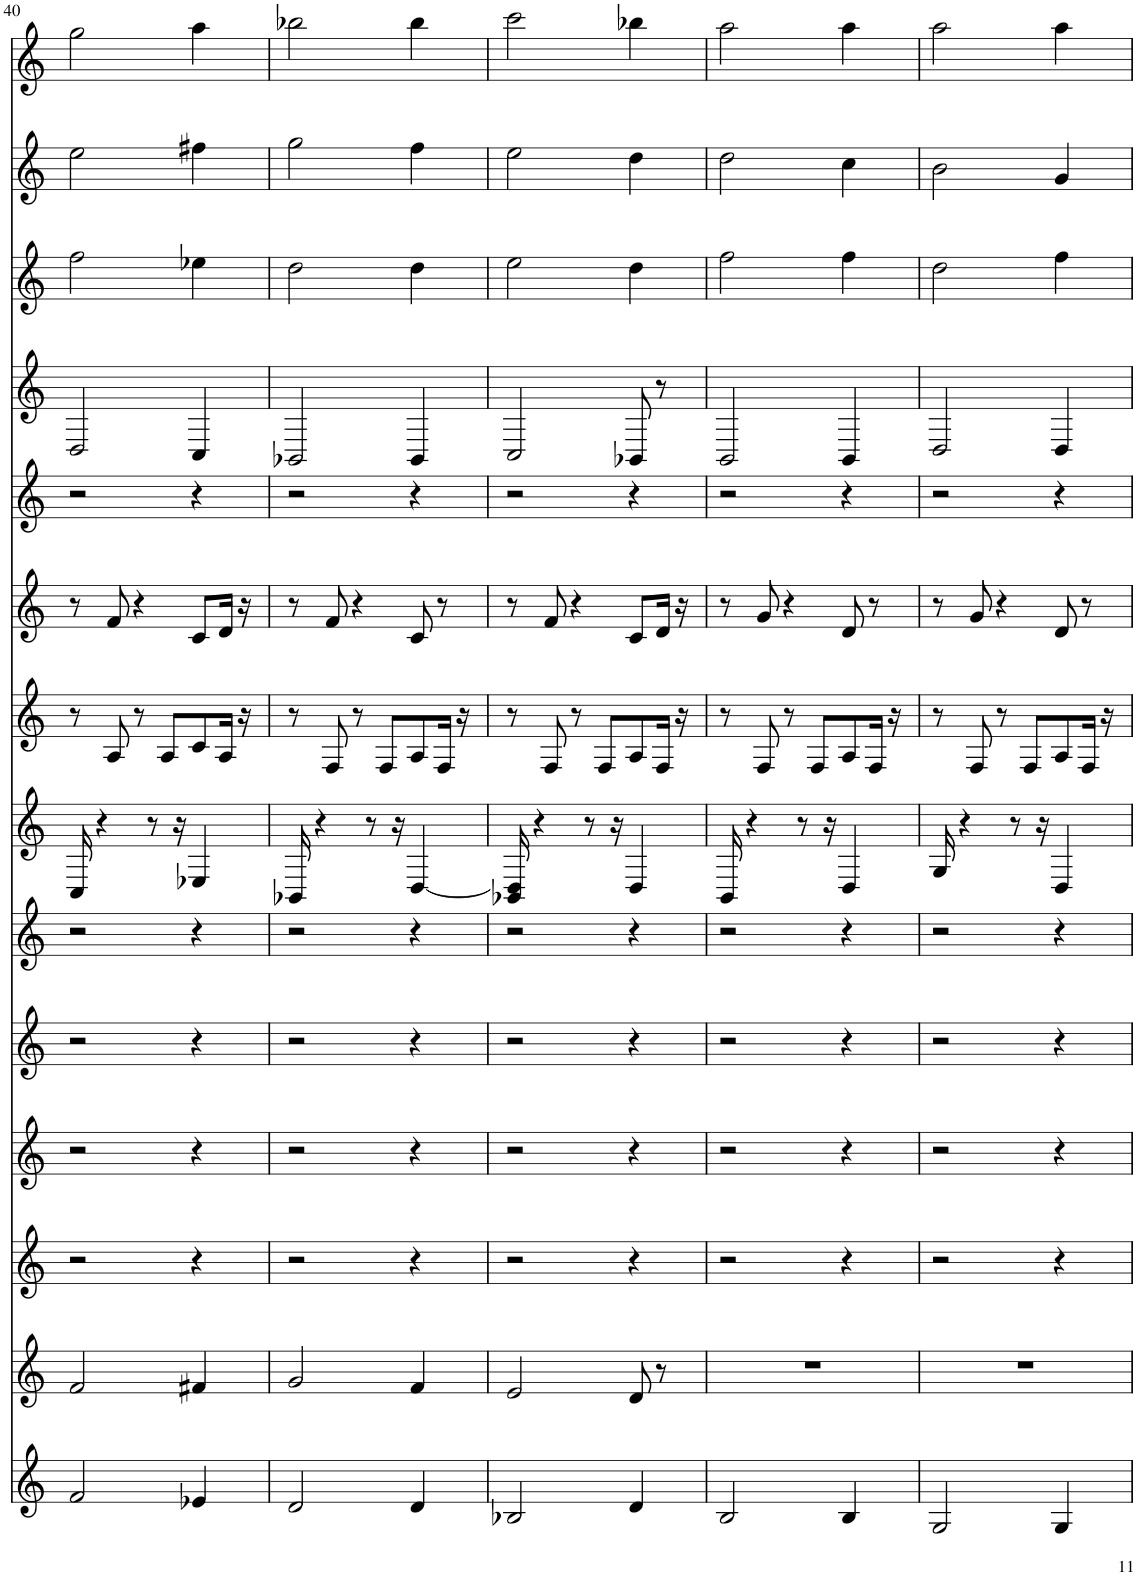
**kern	**kern	**kern	**kern	**kern	**kern	**kern	**kern	**kern	**kern	**kern	**kern	**kern	**kern
*part14	*part13	*part12	*part11	*part10	*part9	*part8	*part7	*part6	*part5	*part4	*part3	*part2	*part1
*staff14	*staff13	*staff12	*staff11	*staff10	*staff9	*staff8	*staff7	*staff6	*staff5	*staff4	*staff3	*staff2	*staff1
*I"TRACK 15	*I"TRACK 14	*I"TRACK 12	*I"TRACK 11	*I"TRACK 10	*I"TRACK 09	*I"TRACK 08	*I"TRACK 07	*I"TRACK 06	*I"TRACK 05	*I"TRACK 04	*I"TRACK 03	*I"TRACK 02	*I"TRACK 01
!!LO:PB:g=z
*clefG2	*clefG2	*clefG2	*clefG2	*clefG2	*clefG2	*clefG2	*clefG2	*clefG2	*clefG2	*clefG2	*clefG2	*clefG2	*clefG2
*k[]	*k[]	*k[]	*k[]	*k[]	*k[]	*k[]	*k[]	*k[]	*k[]	*k[]	*k[]	*k[]	*k[]
*M6/8	*M6/8	*M6/8	*M6/8	*M6/8	*M6/8	*M6/8	*M6/8	*M6/8	*M6/8	*M6/8	*M6/8	*M6/8	*M6/8
=40	=40	=40	=40	=40	=40	=40	=40	=40	=40	=40	=40	=40	=40
2f/	2f/	2r	2r	2r	2r	16C/	8r	8r	2r	2D/	2ff\	2ee\	2gg\
.	.	.	.	.	.	4r	.	.	.	.	.	.	.
.	.	.	.	.	.	.	8A/	8f/	.	.	.	.	.
.	.	.	.	.	.	.	8r	4r	.	.	.	.	.
.	.	.	.	.	.	8r	.	.	.	.	.	.	.
.	.	.	.	.	.	.	8A/L	.	.	.	.	.	.
.	.	.	.	.	.	16r	.	.	.	.	.	.	.
4e-X/	4f#X/	4r	4r	4r	4r	4E-X/	8c/	8c/L	4r	4C/	4ee-X\	4ff#X\	4aa\
.	.	.	.	.	.	.	16A/Jk	16d/Jk	.	.	.	.	.
.	.	.	.	.	.	.	16r	16r	.	.	.	.	.
=41	=41	=41	=41	=41	=41	=41	=41	=41	=41	=41	=41	=41	=41
2d/	2g/	2r	2r	2r	2r	16BB-X/	8r	8r	2r	2BB-X/	2dd\	2gg\	2bb-X\
.	.	.	.	.	.	4r	.	.	.	.	.	.	.
.	.	.	.	.	.	.	8F/	8f/	.	.	.	.	.
.	.	.	.	.	.	.	8r	4r	.	.	.	.	.
.	.	.	.	.	.	8r	.	.	.	.	.	.	.
.	.	.	.	.	.	.	8F/L	.	.	.	.	.	.
.	.	.	.	.	.	16r	.	.	.	.	.	.	.
4d/	4f/	4r	4r	4r	4r	[4D/	8A/	8c/	4r	4BB-/	4dd\	4ff\	4bb-\
.	.	.	.	.	.	.	16F/Jk	8r	.	.	.	.	.
.	.	.	.	.	.	.	16r	.	.	.	.	.	.
=42	=42	=42	=42	=42	=42	=42	=42	=42	=42	=42	=42	=42	=42
2B-X/	2e/	2r	2r	2r	2r	16BB-X/ 16D/]	8r	8r	2r	2C/	2ee\	2ee\	2ccc\
.	.	.	.	.	.	4r	.	.	.	.	.	.	.
.	.	.	.	.	.	.	8F/	8f/	.	.	.	.	.
.	.	.	.	.	.	.	8r	4r	.	.	.	.	.
.	.	.	.	.	.	8r	.	.	.	.	.	.	.
.	.	.	.	.	.	.	8F/L	.	.	.	.	.	.
.	.	.	.	.	.	16r	.	.	.	.	.	.	.
4d/	8d/	4r	4r	4r	4r	4D/	8A/	8c/L	4r	8BB-X/	4dd\	4dd\	4bb-X\
.	8r	.	.	.	.	.	16F/Jk	16d/Jk	.	8r	.	.	.
.	.	.	.	.	.	.	16r	16r	.	.	.	.	.
=43	=43	=43	=43	=43	=43	=43	=43	=43	=43	=43	=43	=43	=43
2B/	2.r	2r	2r	2r	2r	16BB/	8r	8r	2r	2BB/	2ff\	2dd\	2aa\
.	.	.	.	.	.	4r	.	.	.	.	.	.	.
.	.	.	.	.	.	.	8F/	8g/	.	.	.	.	.
.	.	.	.	.	.	.	8r	4r	.	.	.	.	.
.	.	.	.	.	.	8r	.	.	.	.	.	.	.
.	.	.	.	.	.	.	8F/L	.	.	.	.	.	.
.	.	.	.	.	.	16r	.	.	.	.	.	.	.
4B/	.	4r	4r	4r	4r	4D/	8A/	8d/	4r	4BB/	4ff\	4cc\	4aa\
.	.	.	.	.	.	.	16F/Jk	8r	.	.	.	.	.
.	.	.	.	.	.	.	16r	.	.	.	.	.	.
=44	=44	=44	=44	=44	=44	=44	=44	=44	=44	=44	=44	=44	=44
2G/	2.r	2r	2r	2r	2r	16G/	8r	8r	2r	2D/	2dd\	2b\	2aa\
.	.	.	.	.	.	4r	.	.	.	.	.	.	.
.	.	.	.	.	.	.	8F/	8g/	.	.	.	.	.
.	.	.	.	.	.	.	8r	4r	.	.	.	.	.
.	.	.	.	.	.	8r	.	.	.	.	.	.	.
.	.	.	.	.	.	.	8F/L	.	.	.	.	.	.
.	.	.	.	.	.	16r	.	.	.	.	.	.	.
4G/	.	4r	4r	4r	4r	4D/	8A/	8d/	4r	4D/	4ff\	4g/	4aa\
.	.	.	.	.	.	.	16F/Jk	8r	.	.	.	.	.
.	.	.	.	.	.	.	16r	.	.	.	.	.	.
=	=	=	=	=	=	=	=	=	=	=	=	=	=
*-	*-	*-	*-	*-	*-	*-	*-	*-	*-	*-	*-	*-	*-
